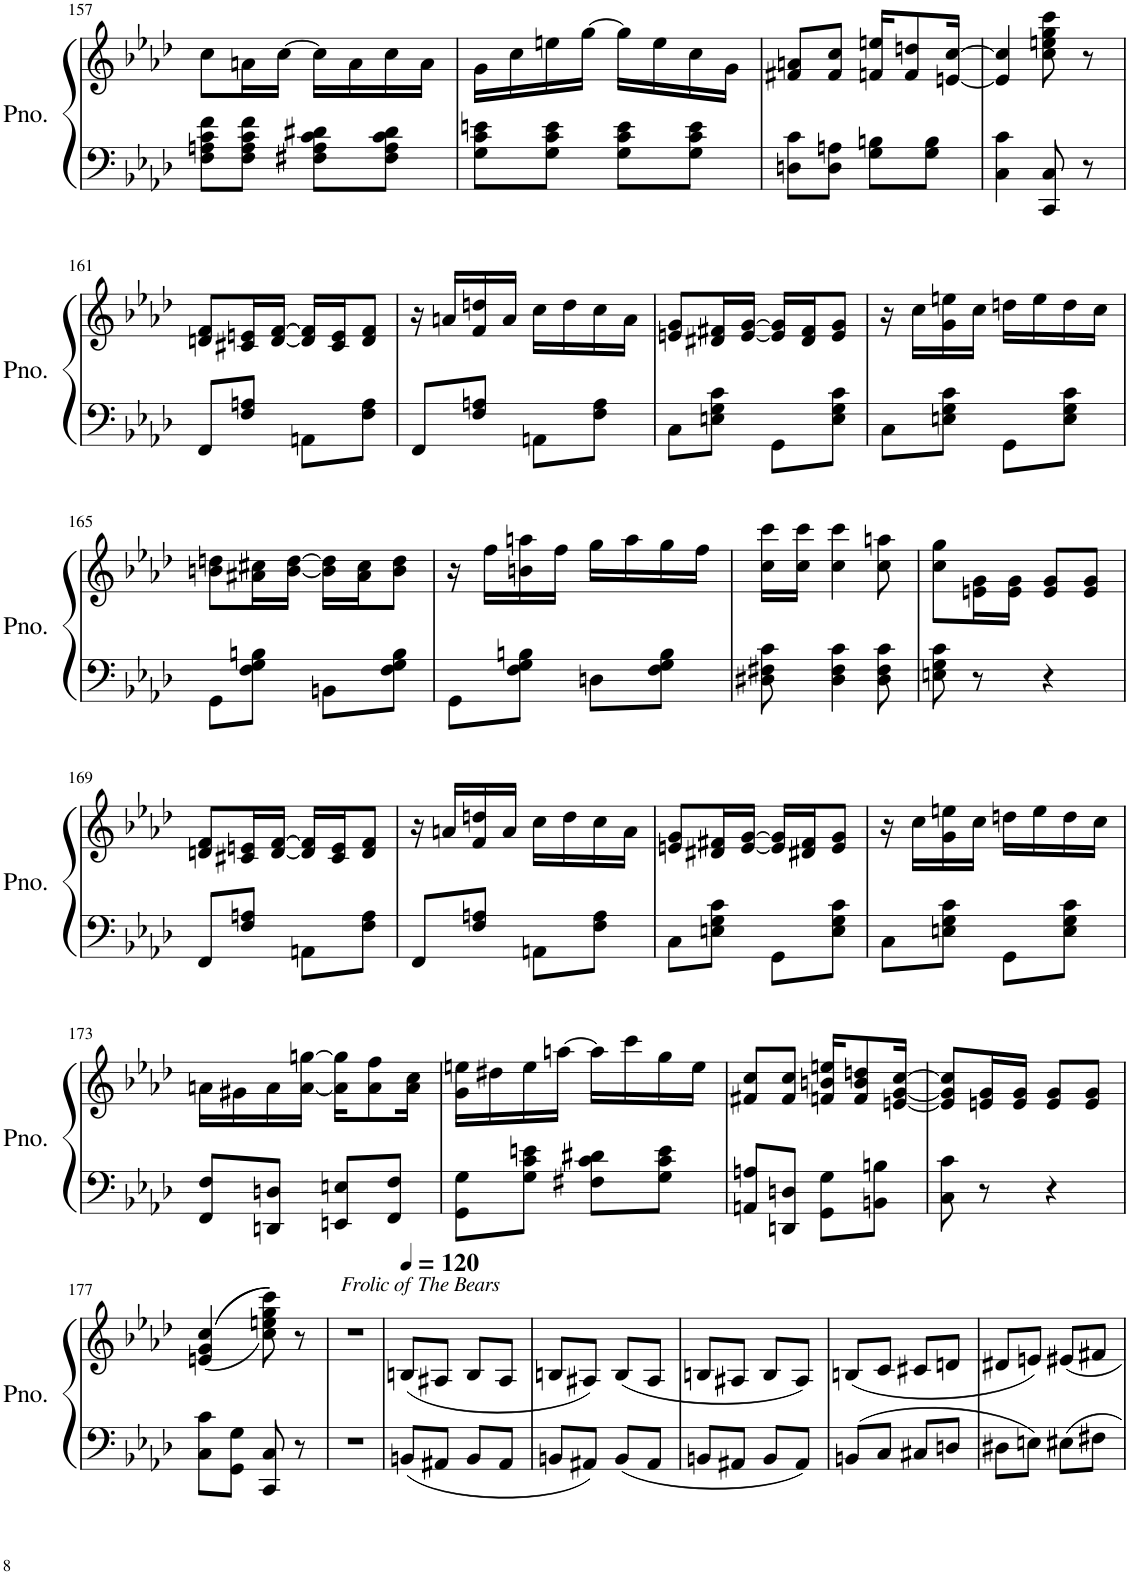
**kern	**kern
*part1	*part1
*staff2	*staff1
*I"Piano	*
*I'Pno.	*
!!LO:PB:g=z
*clefF4	*clefG2
*k[b-e-a-d-]	*k[b-e-a-d-]
*M2/4	*M2/4
=157	=157
8F\ 8An\ 8c\ 8f\L	8cc\L
8F\ 8A\ 8c\ 8f\J	16an\L
.	[16cc\JJ
8F#X\ 8A\ 8c\ 8d#X\L	16cc\LL]
.	16a\
8F#\ 8A\ 8c\ 8d#\J	16cc\
.	16a\JJ
=158	=158
8G\ 8c\ 8en\L	16g\LL
.	16cc\
8G\ 8c\ 8e\J	16een\
.	[16gg\JJ
8G\ 8c\ 8e\L	16gg\LL]
.	16ee\
8G\ 8c\ 8e\J	16cc\
.	16g\JJ
=159	=159
8Dn\ 8c\L	8f#X/ 8an/L
8D\ 8An\J	8f#/ 8cc/J
8G\ 8Bn\L	16fn/ 16een/KL
.	8f/ 8ddn/
8G\ 8B\J	.
.	[16en/ [16cc/Jk
=160	=160
4C\ 4c\	4e/] 4cc/]
8CC/ 8C/	8cc\ 8een\ 8gg\ 8ccc\
8r	8r
!!LO:LB:g=z
=161	=161
8FF/L	8dn/ 8f/L
8F/ 8An/J	16c#X/ 16en/L
.	[16d/ [16f/JJ
8AAn\L	16d/] 16f/]LL
.	16c#/ 16e/J
8F\ 8A\J	8d/ 8f/J
=162	=162
8FF/L	16r
.	16an/LL
8F/ 8An/J	16f/ 16ddn/
.	16a/JJ
8AAn\L	16cc\LL
.	16dd\
8F\ 8A\J	16cc\
.	16a\JJ
=163	=163
8C\L	8en/ 8g/L
8En\ 8G\ 8c\J	16d#X/ 16f#X/L
.	[16e/ [16g/JJ
8GG\L	16e/] 16g/]LL
.	16d#/ 16f#/J
8E\ 8G\ 8c\J	8e/ 8g/J
=164	=164
8C\L	16r
.	16cc\LL
8En\ 8G\ 8c\J	16g\ 16een\
.	16cc\JJ
8GG\L	16ddn\LL
.	16ee\
8E\ 8G\ 8c\J	16dd\
.	16cc\JJ
!!LO:LB:g=z
=165	=165
8GG\L	8bn\ 8ddn\L
8F\ 8G\ 8Bn\J	16a#X\ 16cc#X\L
.	[16b\ [16dd\JJ
8BBn\L	16b\] 16dd\]LL
.	16a#\ 16cc#\J
8F\ 8G\ 8B\J	8b\ 8dd\J
=166	=166
8GG\L	16r
.	16ff\LL
8F\ 8G\ 8Bn\J	16bn\ 16aan\
.	16ff\JJ
8Dn\L	16gg\LL
.	16aa\
8F\ 8G\ 8B\J	16gg\
.	16ff\JJ
=167	=167
8D#X\ 8F#X\ 8c\	16cc\ 16ccc\LL
.	16cc\ 16ccc\JJ
4D#\ 4F#\ 4c\	4cc\ 4ccc\
8D#\ 8F#\ 8c\	8cc\ 8aan\
=168	=168
8En\ 8G\ 8c\	8cc\ 8gg\L
8r	16en\ 16g\L
.	16e\ 16g\JJ
4r	8e/ 8g/L
.	8e/ 8g/J
!!LO:LB:g=z
=169	=169
8FF/L	8dn/ 8f/L
8F/ 8An/J	16c#X/ 16en/L
.	[16d/ [16f/JJ
8AAn\L	16d/] 16f/]LL
.	16c#/ 16e/J
8F\ 8A\J	8d/ 8f/J
=170	=170
8FF/L	16r
.	16an/LL
8F/ 8An/J	16f/ 16ddn/
.	16a/JJ
8AAn\L	16cc\LL
.	16dd\
8F\ 8A\J	16cc\
.	16a\JJ
=171	=171
8C\L	8en/ 8g/L
8En\ 8G\ 8c\J	16d#X/ 16f#X/L
.	[16e/ [16g/JJ
8GG\L	16e/] 16g/]LL
.	16d#X/ 16f#/J
8E\ 8G\ 8c\J	8e/ 8g/J
=172	=172
8C\L	16r
.	16cc\LL
8En\ 8G\ 8c\J	16g\ 16een\
.	16cc\JJ
8GG\L	16ddn\LL
.	16ee\
8E\ 8G\ 8c\J	16dd\
.	16cc\JJ
!!LO:LB:g=z
=173	=173
8FF/ 8F/L	16an\LL
.	16g#X\
8DDn/ 8Dn/J	16a\
.	[16a\ [16ggn\JJ
8EEn/ 8En/L	16a\] 16gg\]KL
.	8a\ 8ff\
8FF/ 8F/J	.
.	16a\ 16cc\Jk
=174	=174
8GG\ 8G\L	16g\ 16een\LL
.	16dd#X\
8G\ 8c\ 8en\J	16ee\
.	[16aan\JJ
8F#X\ 8c\ 8d#X\L	16aa\LL]
.	16ccc\
8G\ 8c\ 8e\J	16gg\
.	16ee\JJ
=175	=175
8AAn/ 8An/L	8f#X/ 8cc/L
8DDn/ 8Dn/J	8f#/ 8cc/J
8GG\ 8G\L	16fn/ 16bn/ 16een/KL
.	8f/ 8b/ 8ddn/
8BBn\ 8Bn\J	.
.	[16en/ [16g/ [16cc/Jk
=176	=176
8C\ 8c\	8e/] 8g/] 8cc/]L
8r	16en/ 16g/L
.	16e/ 16g/JJ
4r	8e/ 8g/L
.	8e/ 8g/J
!!LO:LB:g=z
=177	=177
8C\ 8c\L	(>((<4en/ 4g/ 4cc/
8GG\ 8G\J	.
8CC/ 8C/	8cc\ 8een\ 8gg\ 8ccc\)))
8r	8r
=178	=178
!	!LO:TX:a:i:t=Frolic of The Bears
2r	2r
=179	=179
*	*MM120
8BBn/L	(8Bn/L
8AA#X/J	8A#X/J
8BB/L	8B/L
8AA#/J	8A#/J
=180	=180
8BBn/L	8Bn/L
8AA#X/J	8A#X/J)
8BB/L	(8B/L
8AA#/J	8A#/J
=181	=181
8BBn/L	8Bn/L
8AA#X/J	8A#X/J
8BB/L	8B/L
8AA#/J	8A#/J)
=182	=182
8BBn/L	(8Bn/L
8C/J	8c/J
8C#X/L	8c#X/L
8Dn/J	8dn/J
=183	=183
8D#X\L	8d#X/L
8En\J	8en/J)
8E#X\L	8e#X/L
8F#X\J	8f#X/J
=	=
*-	*-
